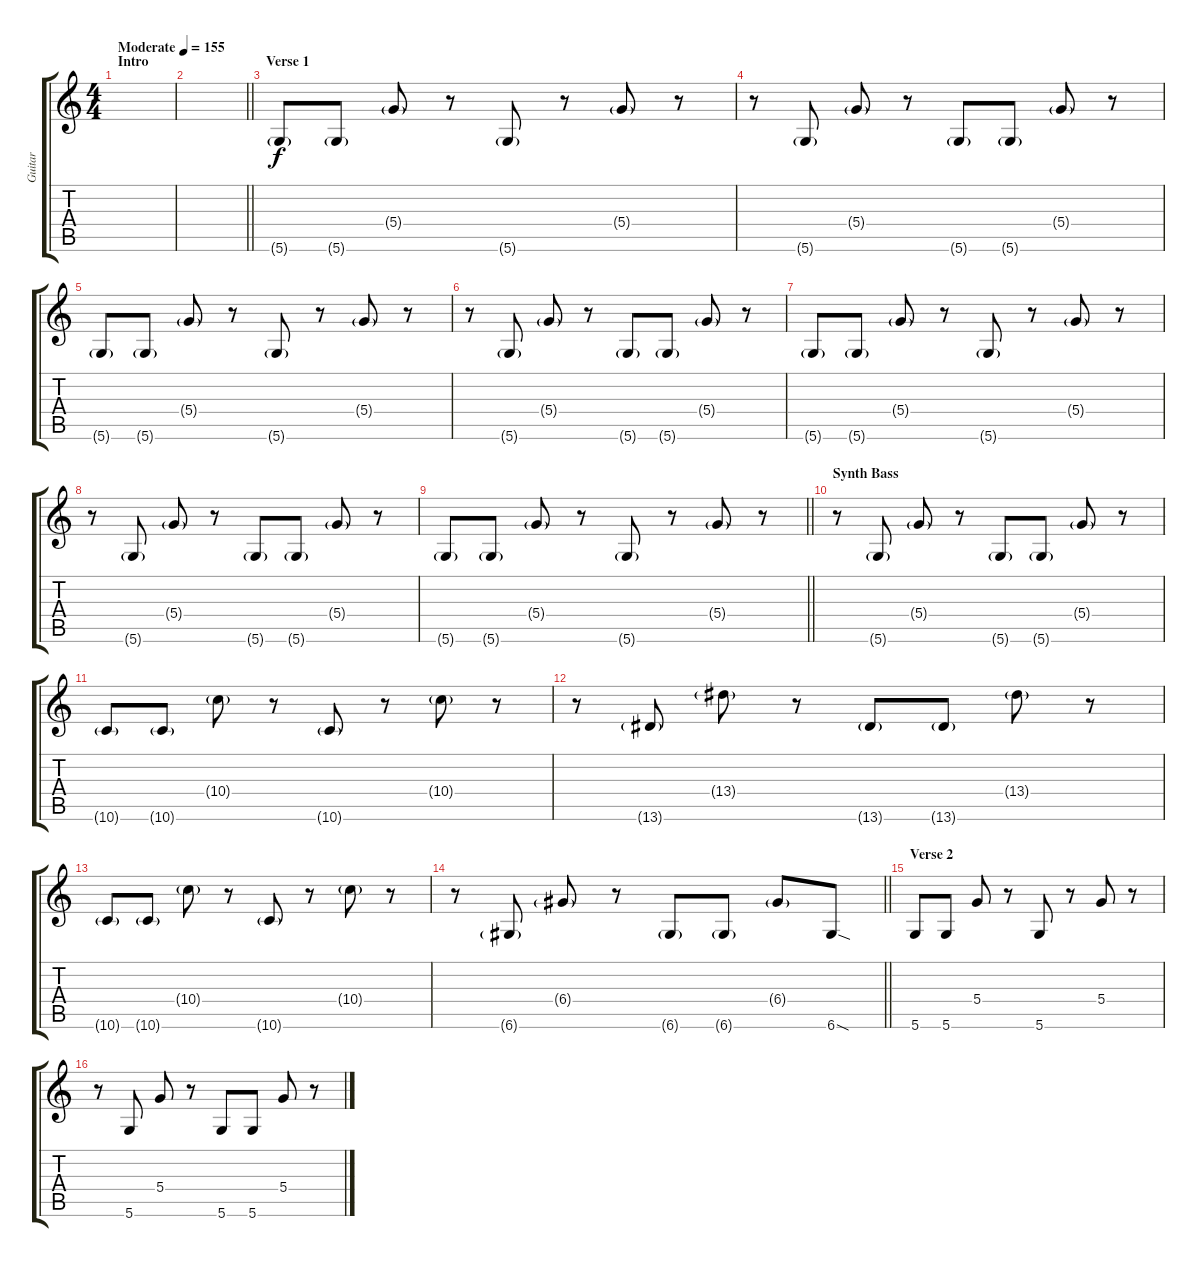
\track ("Guitar" "Guitar") {instrument overdrivenguitar}
\staff {score tabs}
\tuning (E4 B3 G3 D3 A2 D2) {hide}
\ts (4 4)
\section ("" "Intro")
\tempo (155 "Moderate")
\clef g2
\ks c
|
\barLineRight lightlight
|
\section ("" "Verse 1")
5.6{g}.8{instrument overdrivenguitar} 5.6{g}.8 5.4{g}.8 r.8 5.6{g}.8 r.8 5.4{g}.8 r.8 |
r.8 5.6{g}.8 5.4{g}.8 r.8 5.6{g}.8 5.6{g}.8 5.4{g}.8 r.8 |
5.6{g}.8 5.6{g}.8 5.4{g}.8 r.8 5.6{g}.8 r.8 5.4{g}.8 r.8 |
r.8 5.6{g}.8 5.4{g}.8 r.8 5.6{g}.8 5.6{g}.8 5.4{g}.8 r.8 |
5.6{g}.8 5.6{g}.8 5.4{g}.8 r.8 5.6{g}.8 r.8 5.4{g}.8 r.8 |
r.8 5.6{g}.8 5.4{g}.8 r.8 5.6{g}.8 5.6{g}.8 5.4{g}.8 r.8 |
\barLineRight lightlight
5.6{g}.8 5.6{g}.8 5.4{g}.8 r.8 5.6{g}.8 r.8 5.4{g}.8 r.8 |
\section ("" "Synth Bass")
r.8 5.6{g}.8 5.4{g}.8 r.8 5.6{g}.8 5.6{g}.8 5.4{g}.8 r.8 |
10.6{g}.8 10.6{g}.8 10.4{g}.8 r.8 10.6{g}.8 r.8 10.4{g}.8 r.8 |
r.8 13.6{g}.8 13.4{g}.8 r.8 13.6{g}.8 13.6{g}.8 13.4{g}.8 r.8 |
10.6{g}.8 10.6{g}.8 10.4{g}.8 r.8 10.6{g}.8 r.8 10.4{g}.8 r.8 |
\barLineRight lightlight
r.8 6.6{g}.8 6.4{g}.8 r.8 6.6{g}.8 6.6{g}.8 6.4{g}.8 6.6{sod}.8{dy f} |
\section ("" "Verse 2")
5.6.8{instrument overdrivenguitar} 5.6.8 5.4.8 r.8 5.6.8 r.8 5.4.8 r.8 |
r.8 5.6.8 5.4.8 r.8 5.6.8 5.6.8 5.4.8 r.8
